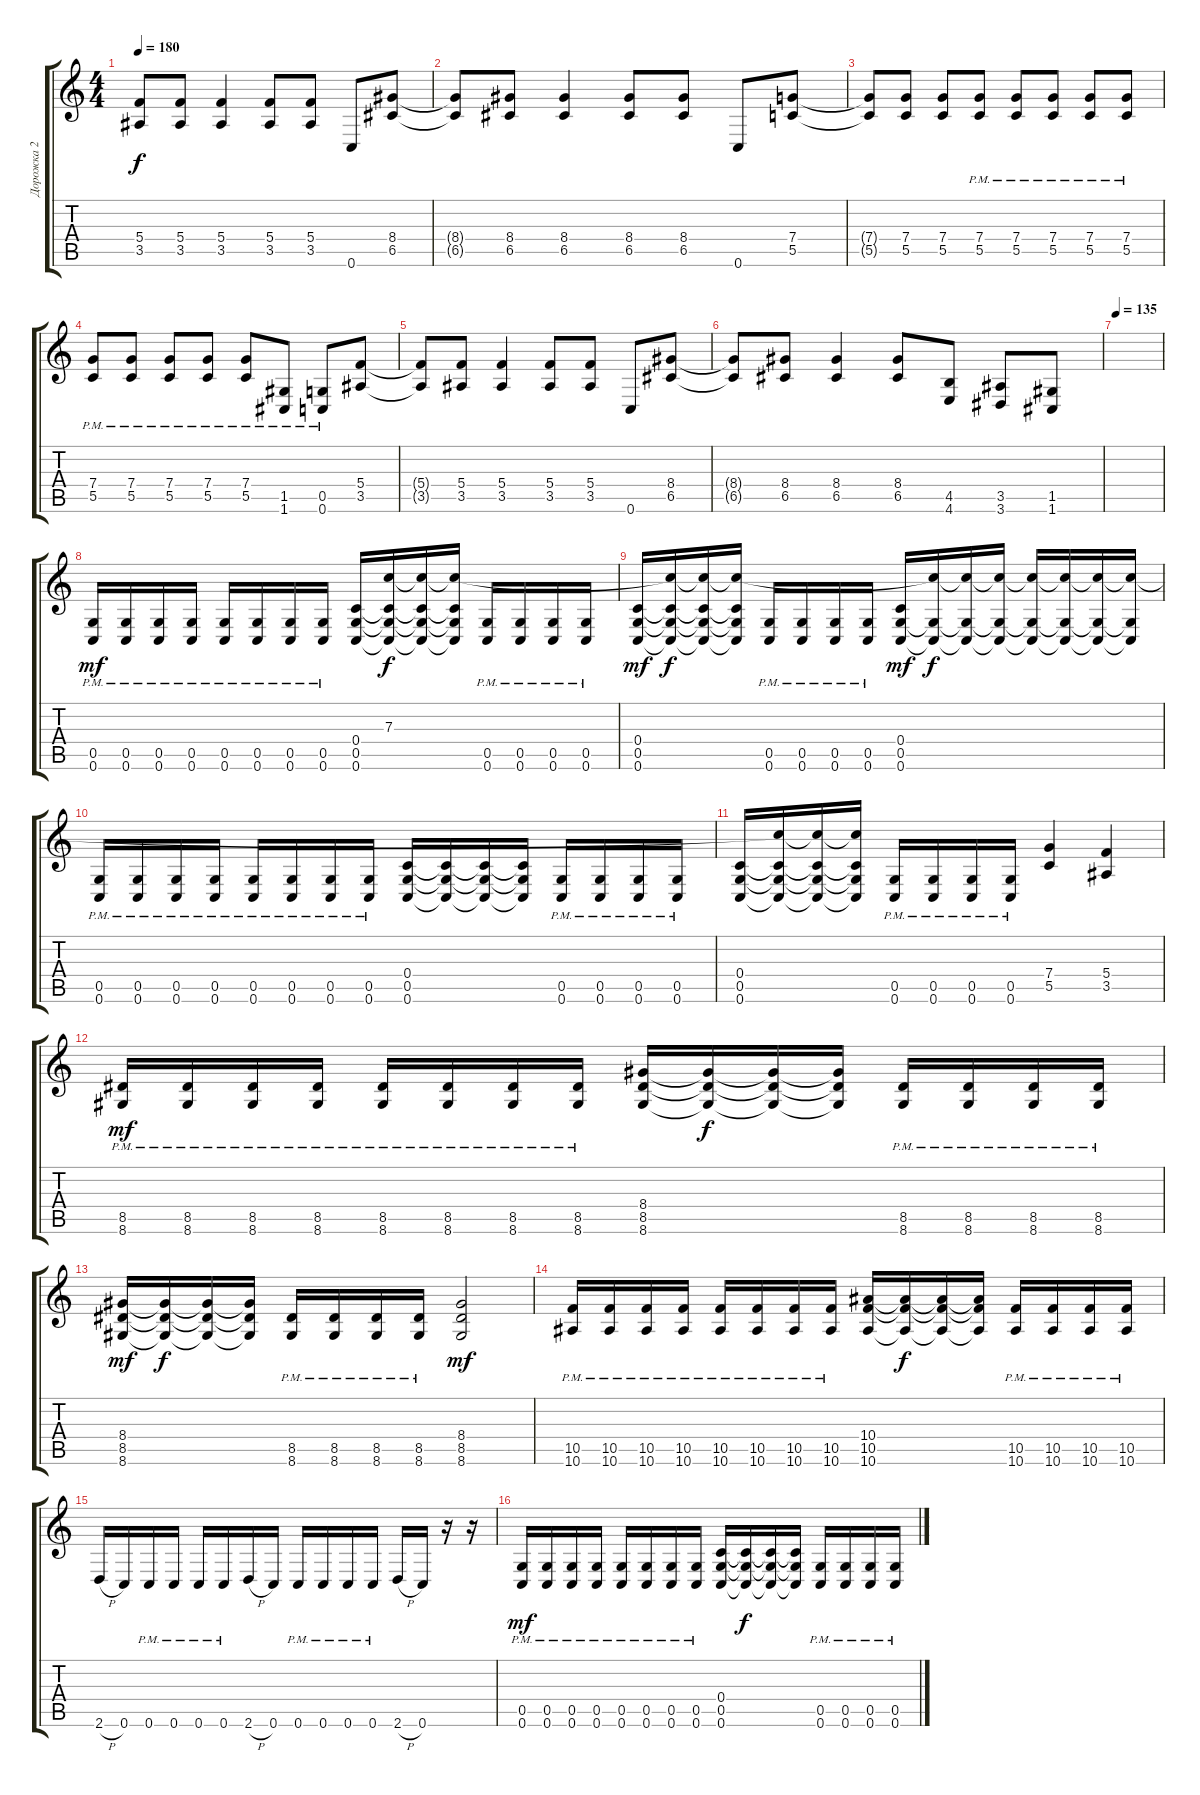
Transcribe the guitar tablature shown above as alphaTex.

\track ("Дорожка 2" "Дорожка 2") {instrument distortionguitar}
\staff {score tabs}
\tuning (D4 A3 F3 C3 G2 C2) {hide}
\ts (4 4)
\tempo 180
\clef g2
\ks c
(5.4{t} 3.5{t}).8{dy f} (5.4 3.5).8 (5.4 3.5).4 (5.4 3.5).8 (5.4 3.5).8 0.6.8 (8.4 6.5).8 |
(8.4{t} 6.5{t}).8 (8.4 6.5).8 (8.4 6.5).4 (8.4 6.5).8 (8.4 6.5).8 0.6.8 (7.4 5.5).8 |
(7.4{t} 5.5{t}).8 (7.4 5.5).8 (7.4 5.5).8 (7.4{pm} 5.5{pm}).8 (7.4{pm} 5.5{pm}).8 (7.4{pm} 5.5{pm}).8 (7.4{pm} 5.5{pm}).8 (7.4{pm} 5.5{pm}).8 |
(7.4{pm} 5.5{pm}).8 (7.4{pm} 5.5{pm}).8 (7.4{pm} 5.5{pm}).8 (7.4{pm} 5.5{pm}).8 (7.4{pm} 5.5{pm}).8 (1.5{pm} 1.6{pm}).8 (0.5{pm} 0.6{pm}).8 (5.4 3.5).8 |
(5.4{t} 3.5{t}).8 (5.4 3.5).8 (5.4 3.5).4 (5.4 3.5).8 (5.4 3.5).8 0.6.8 (8.4 6.5).8 |
(8.4{t} 6.5{t}).8 (8.4 6.5).8 (8.4 6.5).4 (8.4 6.5).8 (4.5 4.6).8 (3.5 3.6).8 (1.5 1.6).8 |
\tempo 135
|
(0.5{pm} 0.6{pm}).16{dy mf} (0.5{pm} 0.6{pm}).16 (0.5{pm} 0.6{pm}).16 (0.5{pm} 0.6{pm}).16 (0.5{pm} 0.6{pm}).16 (0.5{pm} 0.6{pm}).16 (0.5{pm} 0.6{pm}).16 (0.5{pm} 0.6{pm}).16 (0.4 0.5 0.6).16 (7.3 0.4{t} 0.5{t} 0.6{t}).16{dy f} (7.3{t} 0.4{t} 0.5{t} 0.6{t}).16 (7.3{t} 0.4{t} 0.5{t} 0.6{t}).16 (0.5{pm} 0.6{pm}).16 (0.5{pm} 0.6{pm}).16 (0.5{pm} 0.6{pm}).16 (0.5{pm} 0.6{pm}).16 |
(0.4 0.5 0.6).16{dy mf} (7.3{t} 0.4{t} 0.5{t} 0.6{t}).16{dy f} (7.3{t} 0.4{t} 0.5{t} 0.6{t}).16 (7.3{t} 0.4{t} 0.5{t} 0.6{t}).16 (0.5{pm} 0.6{pm}).16 (0.5{pm} 0.6{pm}).16 (0.5{pm} 0.6{pm}).16 (0.5{pm} 0.6{pm}).16 (0.4 0.5 0.6).16{dy mf} (7.3{t} 0.5{t} 0.6{t}).16{dy f} (7.3{t} 0.5{t} 0.6{t}).16 (7.3{t} 0.5{t} 0.6{t}).16 (7.3{t} 0.5{t} 0.6{t}).16 (7.3{t} 0.5{t} 0.6{t}).16 (7.3{t} 0.5{t} 0.6{t}).16 (7.3{t} 0.5{t} 0.6{t}).16 |
(0.5{pm} 0.6{pm}).16 (0.5{pm} 0.6{pm}).16 (0.5{pm} 0.6{pm}).16 (0.5{pm} 0.6{pm}).16 (0.5{pm} 0.6{pm}).16 (0.5{pm} 0.6{pm}).16 (0.5{pm} 0.6{pm}).16 (0.5{pm} 0.6{pm}).16 (0.4 0.5 0.6).16 (0.4{t} 0.5{t} 0.6{t}).16 (0.4{t} 0.5{t} 0.6{t}).16 (0.4{t} 0.5{t} 0.6{t}).16 (0.5{pm} 0.6{pm}).16 (0.5{pm} 0.6{pm}).16 (0.5{pm} 0.6{pm}).16 (0.5{pm} 0.6{pm}).16 |
(0.4 0.5 0.6).16 (7.3{t} 0.4{t} 0.5{t} 0.6{t}).16 (7.3{t} 0.4{t} 0.5{t} 0.6{t}).16 (7.3{t} 0.4{t} 0.5{t} 0.6{t}).16 (0.5{pm} 0.6{pm}).16 (0.5{pm} 0.6{pm}).16 (0.5{pm} 0.6{pm}).16 (0.5{pm} 0.6{pm}).16 (7.4 5.5).4 (5.4 3.5).4 |
(8.5{pm} 8.6{pm}).16{dy mf} (8.5{pm} 8.6{pm}).16 (8.5{pm} 8.6{pm}).16 (8.5{pm} 8.6{pm}).16 (8.5{pm} 8.6{pm}).16 (8.5{pm} 8.6{pm}).16 (8.5{pm} 8.6{pm}).16 (8.5{pm} 8.6{pm}).16 (8.4 8.5 8.6).16 (8.4{t} 8.5{t} 8.6{t}).16{dy f} (8.4{t} 8.5{t} 8.6{t}).16 (8.4{t} 8.5{t} 8.6{t}).16 (8.5{pm} 8.6{pm}).16 (8.5{pm} 8.6{pm}).16 (8.5{pm} 8.6{pm}).16 (8.5{pm} 8.6{pm}).16 |
(8.4 8.5 8.6).16{dy mf} (8.4{t} 8.5{t} 8.6{t}).16{dy f} (8.4{t} 8.5{t} 8.6{t}).16 (8.4{t} 8.5{t} 8.6{t}).16 (8.5{pm} 8.6{pm}).16 (8.5{pm} 8.6{pm}).16 (8.5{pm} 8.6{pm}).16 (8.5{pm} 8.6{pm}).16 (8.4 8.5 8.6).2{dy mf} |
(10.5{pm} 10.6{pm}).16 (10.5{pm} 10.6{pm}).16 (10.5{pm} 10.6{pm}).16 (10.5{pm} 10.6{pm}).16 (10.5{pm} 10.6{pm}).16 (10.5{pm} 10.6{pm}).16 (10.5{pm} 10.6{pm}).16 (10.5{pm} 10.6{pm}).16 (10.4 10.5 10.6).16 (10.4{t} 10.5{t} 10.6{t}).16{dy f} (10.4{t} 10.5{t} 10.6{t}).16 (10.4{t} 10.5{t} 10.6{t}).16 (10.5{pm} 10.6{pm}).16 (10.5{pm} 10.6{pm}).16 (10.5{pm} 10.6{pm}).16 (10.5{pm} 10.6{pm}).16 |
2.6{h}.16 0.6.16 0.6{pm}.16 0.6{pm}.16 0.6{pm}.16 0.6{pm}.16 2.6{h}.16 0.6.16 0.6{pm}.16 0.6{pm}.16 0.6{pm}.16 0.6{pm}.16 2.6{h}.16 0.6.16 r.16 r.16 |
(0.5{pm} 0.6{pm}).16{dy mf} (0.5{pm} 0.6{pm}).16 (0.5{pm} 0.6{pm}).16 (0.5{pm} 0.6{pm}).16 (0.5{pm} 0.6{pm}).16 (0.5{pm} 0.6{pm}).16 (0.5{pm} 0.6{pm}).16 (0.5{pm} 0.6{pm}).16 (0.4 0.5 0.6).16 (0.4{t} 0.5{t} 0.6{t}).16{dy f} (0.4{t} 0.5{t} 0.6{t}).16 (0.4{t} 0.5{t} 0.6{t}).16 (0.5{pm} 0.6{pm}).16 (0.5{pm} 0.6{pm}).16 (0.5{pm} 0.6{pm}).16 (0.5{pm} 0.6{pm}).16
